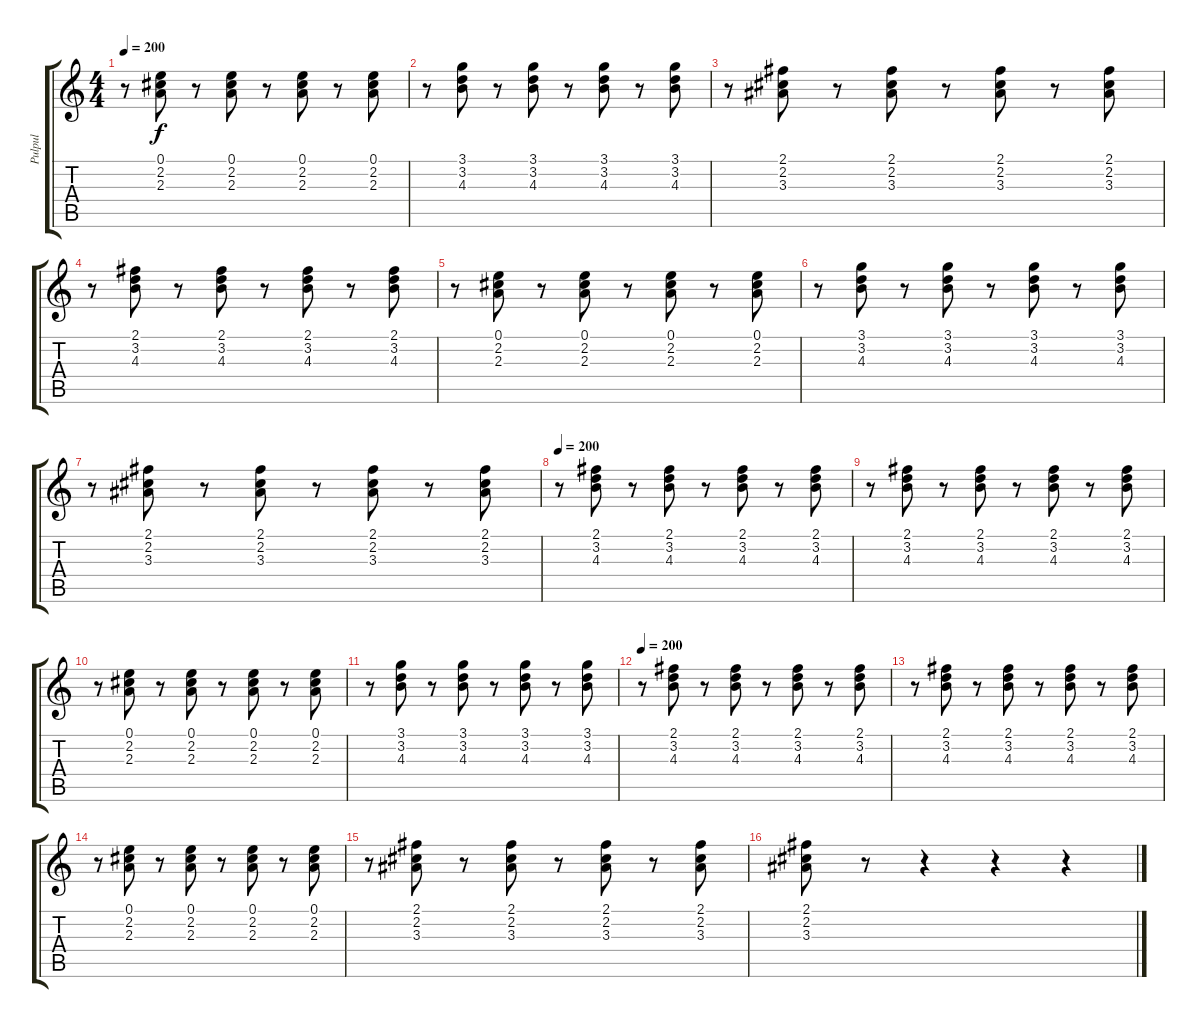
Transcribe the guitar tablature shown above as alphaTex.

\track ("Pulpul" "Pulpul") {instrument distortionguitar}
\staff {score tabs}
\tuning (E4 B3 G3 D3 A2 E2) {hide}
\ts (4 4)
\tempo 200
\clef g2
\ks c
r.8{dy f} (0.1 2.2 2.3).8 r.8 (0.1 2.2 2.3).8 r.8 (0.1 2.2 2.3).8 r.8 (0.1 2.2 2.3).8 |
r.8 (3.1 3.2 4.3).8 r.8 (3.1 3.2 4.3).8 r.8 (3.1 3.2 4.3).8 r.8 (3.1 3.2 4.3).8 |
r.8 (2.1 2.2 3.3).8 r.8 (2.1 2.2 3.3).8 r.8 (2.1 2.2 3.3).8 r.8 (2.1 2.2 3.3).8 |
r.8 (2.1 3.2 4.3).8 r.8 (2.1 3.2 4.3).8 r.8 (2.1 3.2 4.3).8 r.8 (2.1 3.2 4.3).8 |
r.8 (0.1 2.2 2.3).8 r.8 (0.1 2.2 2.3).8 r.8 (0.1 2.2 2.3).8 r.8 (0.1 2.2 2.3).8 |
r.8 (3.1 3.2 4.3).8 r.8 (3.1 3.2 4.3).8 r.8 (3.1 3.2 4.3).8 r.8 (3.1 3.2 4.3).8 |
r.8 (2.1 2.2 3.3).8 r.8 (2.1 2.2 3.3).8 r.8 (2.1 2.2 3.3).8 r.8 (2.1 2.2 3.3).8 |
\tempo 200
r.8{volume 7 instrument electricguitarjazz} (2.1 3.2 4.3).8 r.8 (2.1 3.2 4.3).8 r.8 (2.1 3.2 4.3).8 r.8 (2.1 3.2 4.3).8 |
r.8 (2.1 3.2 4.3).8 r.8 (2.1 3.2 4.3).8 r.8 (2.1 3.2 4.3).8 r.8 (2.1 3.2 4.3).8 |
r.8 (0.1 2.2 2.3).8 r.8 (0.1 2.2 2.3).8 r.8 (0.1 2.2 2.3).8 r.8 (0.1 2.2 2.3).8 |
r.8 (3.1 3.2 4.3).8 r.8 (3.1 3.2 4.3).8 r.8 (3.1 3.2 4.3).8 r.8 (3.1 3.2 4.3).8 |
\tempo 200
r.8{volume 7 instrument electricguitarjazz} (2.1 3.2 4.3).8 r.8 (2.1 3.2 4.3).8 r.8 (2.1 3.2 4.3).8 r.8 (2.1 3.2 4.3).8 |
r.8 (2.1 3.2 4.3).8 r.8 (2.1 3.2 4.3).8 r.8 (2.1 3.2 4.3).8 r.8 (2.1 3.2 4.3).8 |
r.8 (0.1 2.2 2.3).8 r.8 (0.1 2.2 2.3).8 r.8 (0.1 2.2 2.3).8 r.8 (0.1 2.2 2.3).8 |
r.8 (2.1 2.2 3.3).8 r.8 (2.1 2.2 3.3).8 r.8 (2.1 2.2 3.3).8 r.8 (2.1 2.2 3.3).8 |
(2.1 2.2 3.3).8 r.8 r.4 r.4 r.4
